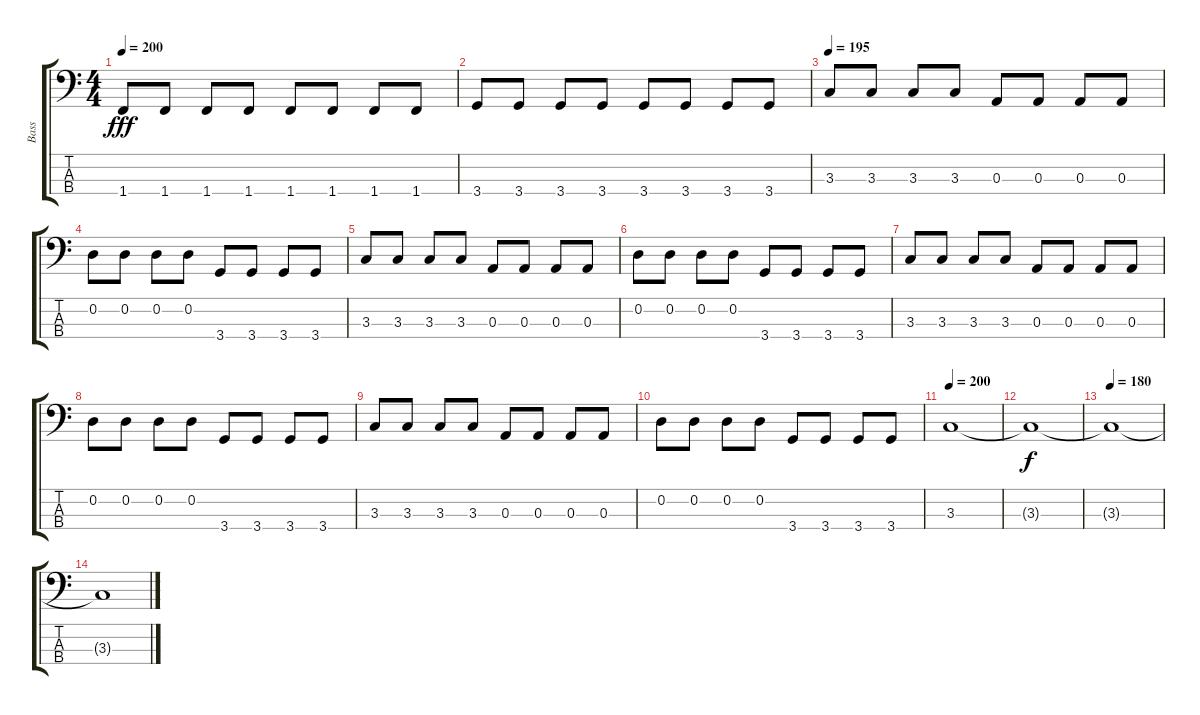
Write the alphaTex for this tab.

\track ("Bass" "Bass") {instrument electricbassfinger}
\staff {score tabs}
\tuning (G2 D2 A1 E1) {hide}
\ts (4 4)
\tempo 200
\clef f4
\ks c
1.4.8{dy fff} 1.4.8 1.4.8 1.4.8 1.4.8 1.4.8 1.4.8 1.4.8 |
3.4.8 3.4.8 3.4.8 3.4.8 3.4.8 3.4.8 3.4.8 3.4.8 |
\tempo 195
3.3.8 3.3.8 3.3.8 3.3.8 0.3.8 0.3.8 0.3.8 0.3.8 |
0.2.8 0.2.8 0.2.8 0.2.8 3.4.8 3.4.8 3.4.8 3.4.8 |
3.3.8 3.3.8 3.3.8 3.3.8 0.3.8 0.3.8 0.3.8 0.3.8 |
0.2.8 0.2.8 0.2.8 0.2.8 3.4.8 3.4.8 3.4.8 3.4.8 |
3.3.8 3.3.8 3.3.8 3.3.8 0.3.8 0.3.8 0.3.8 0.3.8 |
0.2.8 0.2.8 0.2.8 0.2.8 3.4.8 3.4.8 3.4.8 3.4.8 |
3.3.8 3.3.8 3.3.8 3.3.8 0.3.8 0.3.8 0.3.8 0.3.8 |
0.2.8 0.2.8 0.2.8 0.2.8 3.4.8 3.4.8 3.4.8 3.4.8 |
\tempo 200
3.3.1 |
3.3{t}.1{dy f} |
\tempo 180
3.3{t}.1 |
3.3{t}.1
